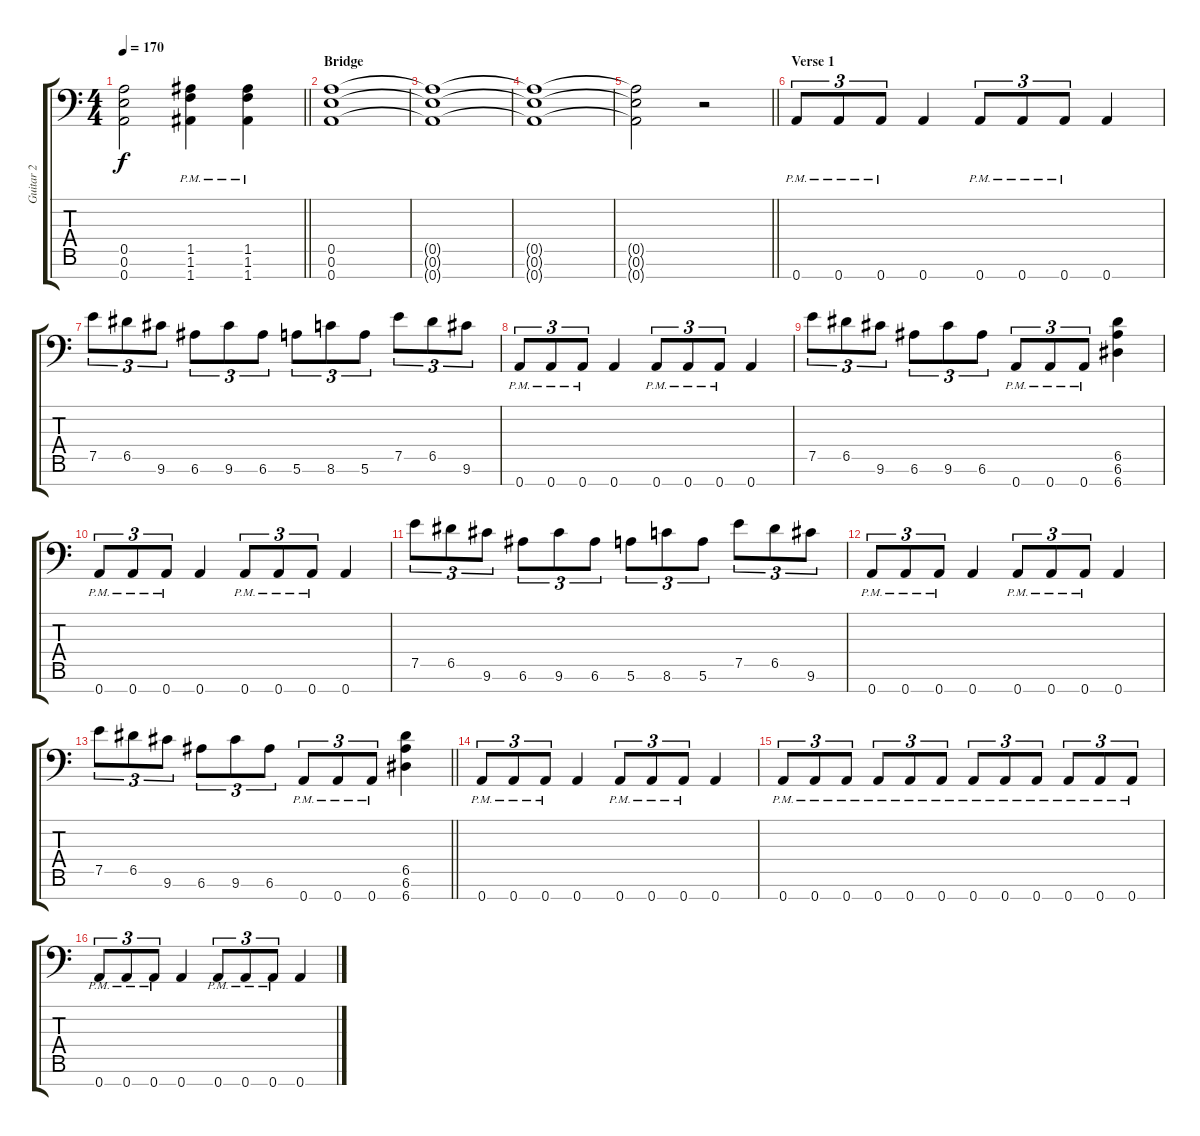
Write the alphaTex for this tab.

\track ("Guitar 2" "Guitar 2") {instrument overdrivenguitar}
\staff {score tabs}
\tuning (E4 B3 G3 D3 A2 E2 A1) {hide}
\ts (4 4)
\tempo 170
\clef f4
\barLineRight lightlight
\ks c
(0.5{t} 0.6{t} 0.7{t}).2{dy f} (1.5{pm} 1.6{pm} 1.7{pm}).4 (1.5{pm} 1.6{pm} 1.7{pm}).4 |
\section ("" "Bridge")
(0.5 0.6 0.7).1 |
(0.5{t} 0.6{t} 0.7{t}).1 |
(0.5{t} 0.6{t} 0.7{t}).1 |
\barLineRight lightlight
(0.5{t} 0.6{t} 0.7{t}).2 r.2 |
\section ("" "Verse 1")
0.7{pm}.8{tu (3 2)} 0.7{pm}.8{tu (3 2)} 0.7{pm}.8{tu (3 2)} 0.7.4 0.7{pm}.8{tu (3 2)} 0.7{pm}.8{tu (3 2)} 0.7{pm}.8{tu (3 2)} 0.7.4 |
7.5.8{tu (3 2)} 6.5.8{tu (3 2)} 9.6.8{tu (3 2)} 6.6.8{tu (3 2)} 9.6.8{tu (3 2)} 6.6.8{tu (3 2)} 5.6.8{tu (3 2)} 8.6.8{tu (3 2)} 5.6.8{tu (3 2)} 7.5.8{tu (3 2)} 6.5.8{tu (3 2)} 9.6.8{tu (3 2)} |
0.7{pm}.8{tu (3 2)} 0.7{pm}.8{tu (3 2)} 0.7{pm}.8{tu (3 2)} 0.7.4 0.7{pm}.8{tu (3 2)} 0.7{pm}.8{tu (3 2)} 0.7{pm}.8{tu (3 2)} 0.7.4 |
7.5.8{tu (3 2)} 6.5.8{tu (3 2)} 9.6.8{tu (3 2)} 6.6.8{tu (3 2)} 9.6.8{tu (3 2)} 6.6.8{tu (3 2)} 0.7{pm}.8{tu (3 2)} 0.7{pm}.8{tu (3 2)} 0.7{pm}.8{tu (3 2)} (6.5 6.6 6.7).4 |
0.7{pm}.8{tu (3 2)} 0.7{pm}.8{tu (3 2)} 0.7{pm}.8{tu (3 2)} 0.7.4 0.7{pm}.8{tu (3 2)} 0.7{pm}.8{tu (3 2)} 0.7{pm}.8{tu (3 2)} 0.7.4 |
7.5.8{tu (3 2)} 6.5.8{tu (3 2)} 9.6.8{tu (3 2)} 6.6.8{tu (3 2)} 9.6.8{tu (3 2)} 6.6.8{tu (3 2)} 5.6.8{tu (3 2)} 8.6.8{tu (3 2)} 5.6.8{tu (3 2)} 7.5.8{tu (3 2)} 6.5.8{tu (3 2)} 9.6.8{tu (3 2)} |
0.7{pm}.8{tu (3 2)} 0.7{pm}.8{tu (3 2)} 0.7{pm}.8{tu (3 2)} 0.7.4 0.7{pm}.8{tu (3 2)} 0.7{pm}.8{tu (3 2)} 0.7{pm}.8{tu (3 2)} 0.7.4 |
\barLineRight lightlight
7.5.8{tu (3 2)} 6.5.8{tu (3 2)} 9.6.8{tu (3 2)} 6.6.8{tu (3 2)} 9.6.8{tu (3 2)} 6.6.8{tu (3 2)} 0.7{pm}.8{tu (3 2)} 0.7{pm}.8{tu (3 2)} 0.7{pm}.8{tu (3 2)} (6.5 6.6 6.7).4 |
0.7{pm}.8{tu (3 2)} 0.7{pm}.8{tu (3 2)} 0.7{pm}.8{tu (3 2)} 0.7.4 0.7{pm}.8{tu (3 2)} 0.7{pm}.8{tu (3 2)} 0.7{pm}.8{tu (3 2)} 0.7.4 |
0.7{pm}.8{tu (3 2)} 0.7{pm}.8{tu (3 2)} 0.7{pm}.8{tu (3 2)} 0.7{pm}.8{tu (3 2)} 0.7{pm}.8{tu (3 2)} 0.7{pm}.8{tu (3 2)} 0.7{pm}.8{tu (3 2)} 0.7{pm}.8{tu (3 2)} 0.7{pm}.8{tu (3 2)} 0.7{pm}.8{tu (3 2)} 0.7{pm}.8{tu (3 2)} 0.7{pm}.8{tu (3 2)} |
0.7{pm}.8{tu (3 2)} 0.7{pm}.8{tu (3 2)} 0.7{pm}.8{tu (3 2)} 0.7.4 0.7{pm}.8{tu (3 2)} 0.7{pm}.8{tu (3 2)} 0.7{pm}.8{tu (3 2)} 0.7.4
